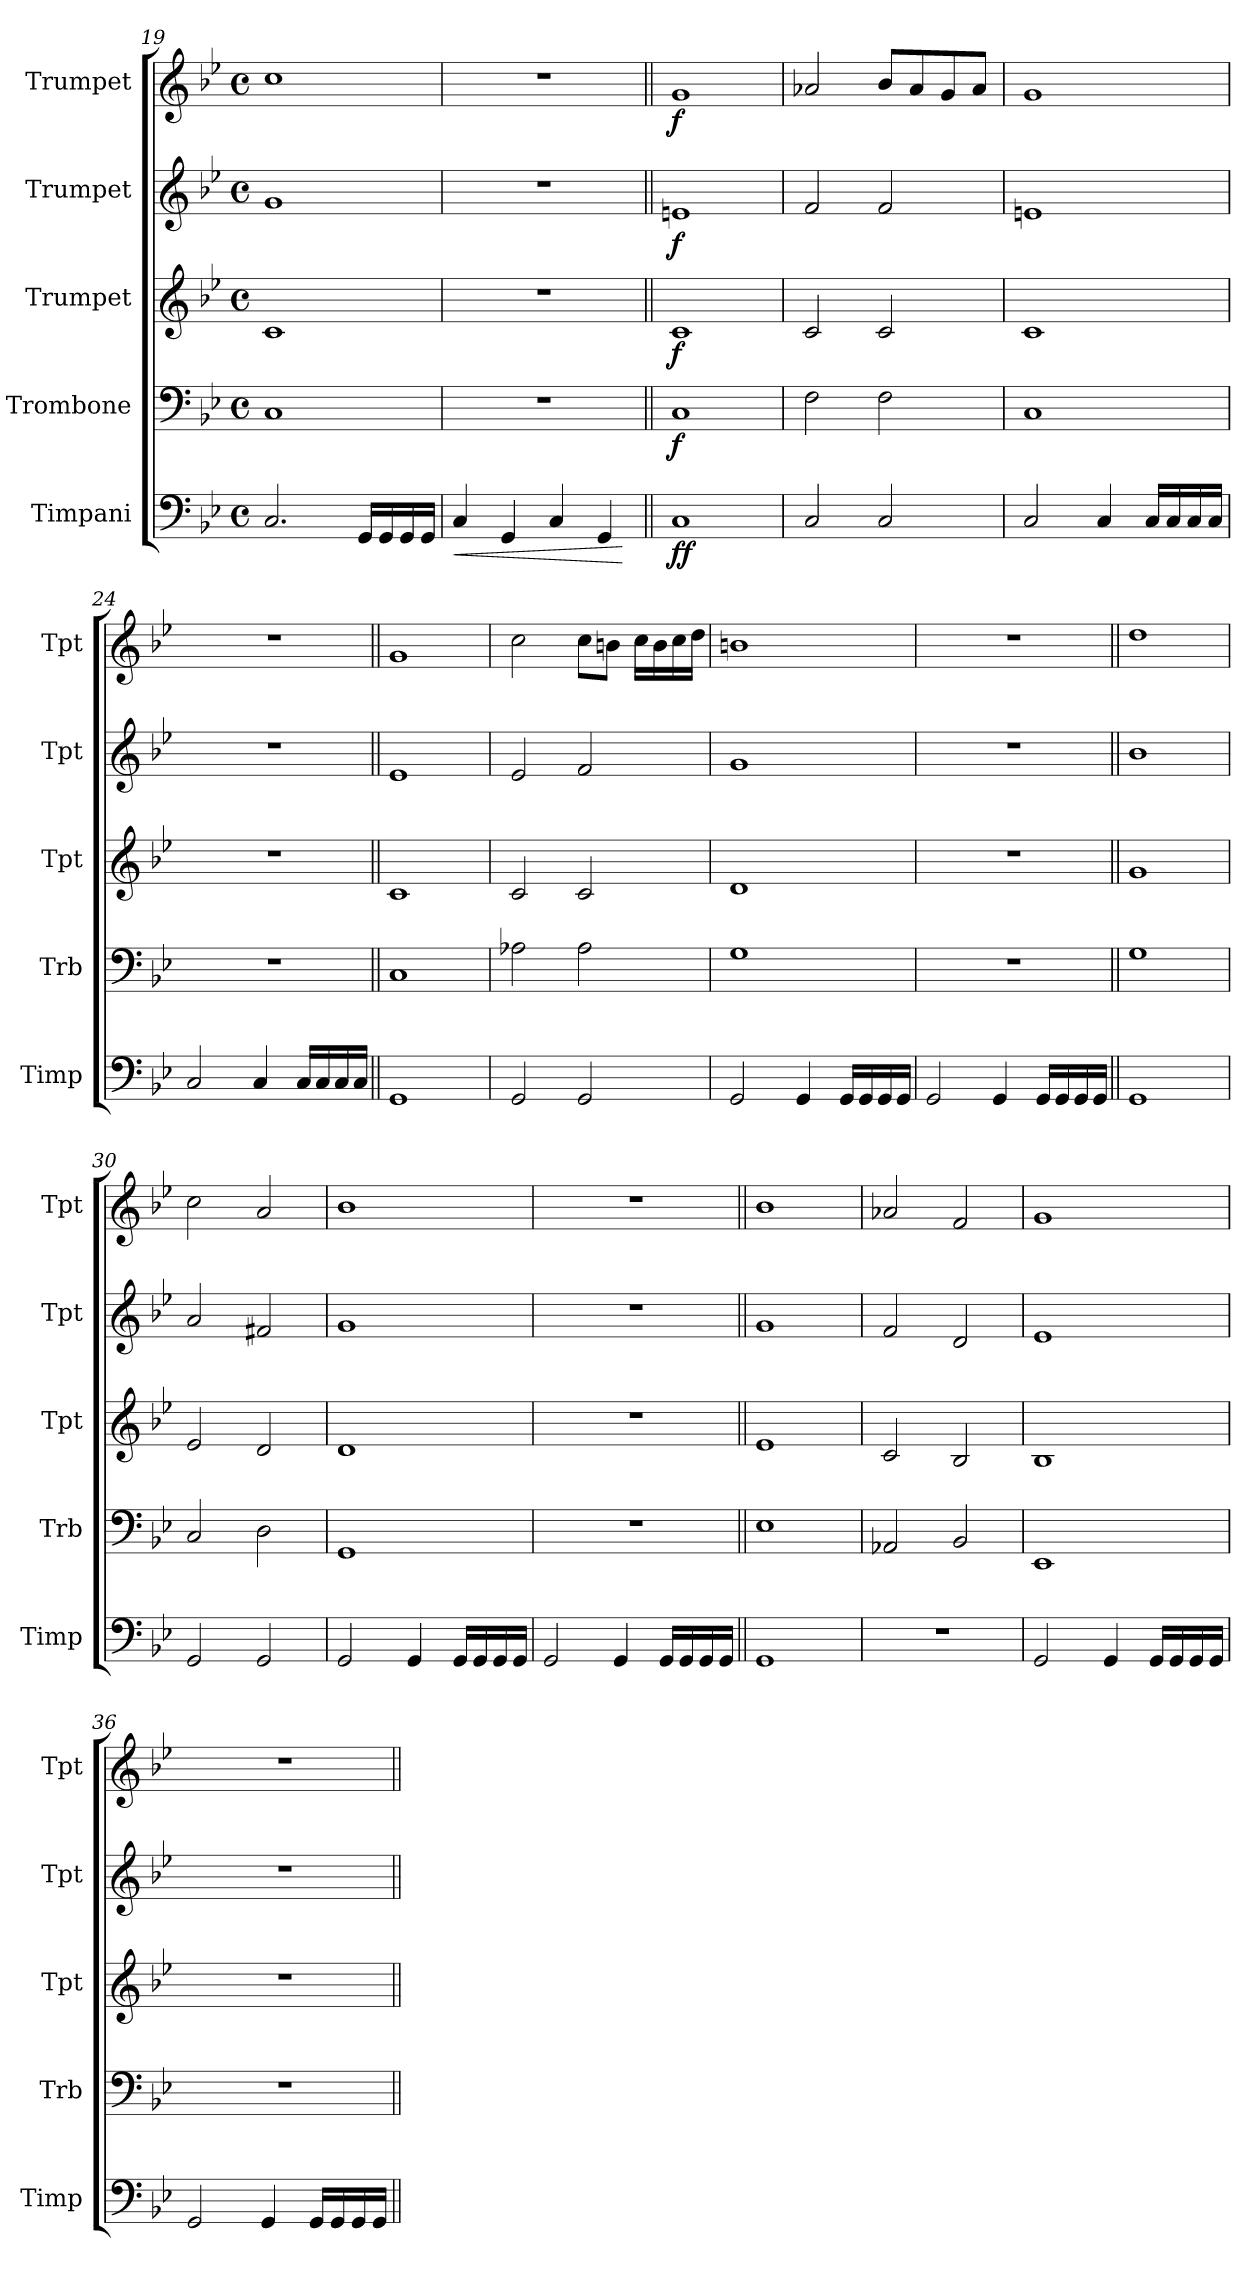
**kern	**dynam	**kern	**dynam	**kern	**dynam	**kern	**dynam	**kern	**dynam
*part5	*part5	*part4	*part4	*part3	*part3	*part2	*part2	*part1	*part1
*staff5	*staff5	*staff4	*staff4	*staff3	*staff3	*staff2	*staff2	*staff1	*staff1
*I"Timpani	*	*I"Trombone	*	*I"Trumpet	*	*I"Trumpet	*	*I"Trumpet	*
*I'Timp	*	*I'Trb	*	*I'Tpt	*	*I'Tpt	*	*I'Tpt	*
*clefF4	*	*clefF4	*	*clefG2	*	*clefG2	*	*clefG2	*
*k[b-e-]	*	*k[b-e-]	*	*k[b-e-]	*	*k[b-e-]	*	*k[b-e-]	*
*M4/4	*	*M4/4	*	*M4/4	*	*M4/4	*	*M4/4	*
*met(c)	*	*met(c)	*	*met(c)	*	*met(c)	*	*met(c)	*
=19	=19	=19	=19	=19	=19	=19	=19	=19	=19
2.C/	.	1C	.	1c	.	1g	.	1cc	.
16GG/LL	.	.	.	.	.	.	.	.	.
16GG/	.	.	.	.	.	.	.	.	.
16GG/	.	.	.	.	.	.	.	.	.
16GG/JJ	.	.	.	.	.	.	.	.	.
=20	=20	=20	=20	=20	=20	=20	=20	=20	=20
!	!LO:HP:b	!	!	!	!	!	!	!	!
4C/	<	1r	.	1r	.	1r	.	1r	.
4GG/	.	.	.	.	.	.	.	.	.
4C/	.	.	.	.	.	.	.	.	.
4GG/	.	.	.	.	.	.	.	.	.
.	[	.	.	.	.	.	.	.	.
=21||	=21||	=21||	=21||	=21||	=21||	=21||	=21||	=21||	=21||
!	!LO:DY:b	!	!LO:DY:b	!	!LO:DY:b	!	!LO:DY:b	!	!LO:DY:b
1C	ff	1C	f	1c	f	1en	f	1g	f
=22	=22	=22	=22	=22	=22	=22	=22	=22	=22
2C/	.	2F\	.	2c/	.	2f/	.	2a-X/	.
2C/	.	2F\	.	2c/	.	2f/	.	8b-/L	.
.	.	.	.	.	.	.	.	8a-/	.
.	.	.	.	.	.	.	.	8g/	.
.	.	.	.	.	.	.	.	8a-/J	.
=23	=23	=23	=23	=23	=23	=23	=23	=23	=23
2C/	.	1C	.	1c	.	1en	.	1g	.
4C/	.	.	.	.	.	.	.	.	.
16C/LL	.	.	.	.	.	.	.	.	.
16C/	.	.	.	.	.	.	.	.	.
16C/	.	.	.	.	.	.	.	.	.
16C/JJ	.	.	.	.	.	.	.	.	.
=24	=24	=24	=24	=24	=24	=24	=24	=24	=24
2C/	.	1r	.	1r	.	1r	.	1r	.
4C/	.	.	.	.	.	.	.	.	.
16C/LL	.	.	.	.	.	.	.	.	.
16C/	.	.	.	.	.	.	.	.	.
16C/	.	.	.	.	.	.	.	.	.
16C/JJ	.	.	.	.	.	.	.	.	.
!!LO:LB:g=z
=25||	=25||	=25||	=25||	=25||	=25||	=25||	=25||	=25||	=25||
1GG	.	1C	.	1c	.	1e-	.	1g	.
=26	=26	=26	=26	=26	=26	=26	=26	=26	=26
2GG/	.	2A-X\	.	2c/	.	2e-/	.	2cc\	.
2GG/	.	2A-\	.	2c/	.	2f/	.	8cc\L	.
.	.	.	.	.	.	.	.	8bn\J	.
.	.	.	.	.	.	.	.	16cc\LL	.
.	.	.	.	.	.	.	.	16b\	.
.	.	.	.	.	.	.	.	16cc\	.
.	.	.	.	.	.	.	.	16dd\JJ	.
=27	=27	=27	=27	=27	=27	=27	=27	=27	=27
2GG/	.	1G	.	1d	.	1g	.	1bn	.
4GG/	.	.	.	.	.	.	.	.	.
16GG/LL	.	.	.	.	.	.	.	.	.
16GG/	.	.	.	.	.	.	.	.	.
16GG/	.	.	.	.	.	.	.	.	.
16GG/JJ	.	.	.	.	.	.	.	.	.
=28	=28	=28	=28	=28	=28	=28	=28	=28	=28
2GG/	.	1r	.	1r	.	1r	.	1r	.
4GG/	.	.	.	.	.	.	.	.	.
16GG/LL	.	.	.	.	.	.	.	.	.
16GG/	.	.	.	.	.	.	.	.	.
16GG/	.	.	.	.	.	.	.	.	.
16GG/JJ	.	.	.	.	.	.	.	.	.
=29||	=29||	=29||	=29||	=29||	=29||	=29||	=29||	=29||	=29||
1GG	.	1G	.	1g	.	1b-	.	1dd	.
=30	=30	=30	=30	=30	=30	=30	=30	=30	=30
2GG/	.	2C/	.	2e-/	.	2a/	.	2cc\	.
2GG/	.	2D\	.	2d/	.	2f#X/	.	2a/	.
=31	=31	=31	=31	=31	=31	=31	=31	=31	=31
2GG/	.	1GG	.	1d	.	1g	.	1b-	.
4GG/	.	.	.	.	.	.	.	.	.
16GG/LL	.	.	.	.	.	.	.	.	.
16GG/	.	.	.	.	.	.	.	.	.
16GG/	.	.	.	.	.	.	.	.	.
16GG/JJ	.	.	.	.	.	.	.	.	.
=32	=32	=32	=32	=32	=32	=32	=32	=32	=32
2GG/	.	1r	.	1r	.	1r	.	1r	.
4GG/	.	.	.	.	.	.	.	.	.
16GG/LL	.	.	.	.	.	.	.	.	.
16GG/	.	.	.	.	.	.	.	.	.
16GG/	.	.	.	.	.	.	.	.	.
16GG/JJ	.	.	.	.	.	.	.	.	.
!!LO:PB:g=z
=33||	=33||	=33||	=33||	=33||	=33||	=33||	=33||	=33||	=33||
1GG	.	1E-	.	1e-	.	1g	.	1b-	.
=34	=34	=34	=34	=34	=34	=34	=34	=34	=34
1r	.	2AA-X/	.	2c/	.	2f/	.	2a-X/	.
.	.	2BB-/	.	2B-/	.	2d/	.	2f/	.
=35	=35	=35	=35	=35	=35	=35	=35	=35	=35
2GG/	.	1EE-	.	1B-	.	1e-	.	1g	.
4GG/	.	.	.	.	.	.	.	.	.
16GG/LL	.	.	.	.	.	.	.	.	.
16GG/	.	.	.	.	.	.	.	.	.
16GG/	.	.	.	.	.	.	.	.	.
16GG/JJ	.	.	.	.	.	.	.	.	.
=36	=36	=36	=36	=36	=36	=36	=36	=36	=36
2GG/	.	1r	.	1r	.	1r	.	1r	.
4GG/	.	.	.	.	.	.	.	.	.
16GG/LL	.	.	.	.	.	.	.	.	.
16GG/	.	.	.	.	.	.	.	.	.
16GG/	.	.	.	.	.	.	.	.	.
16GG/JJ	.	.	.	.	.	.	.	.	.
=||	=||	=||	=||	=||	=||	=||	=||	=||	=||
*-	*-	*-	*-	*-	*-	*-	*-	*-	*-
